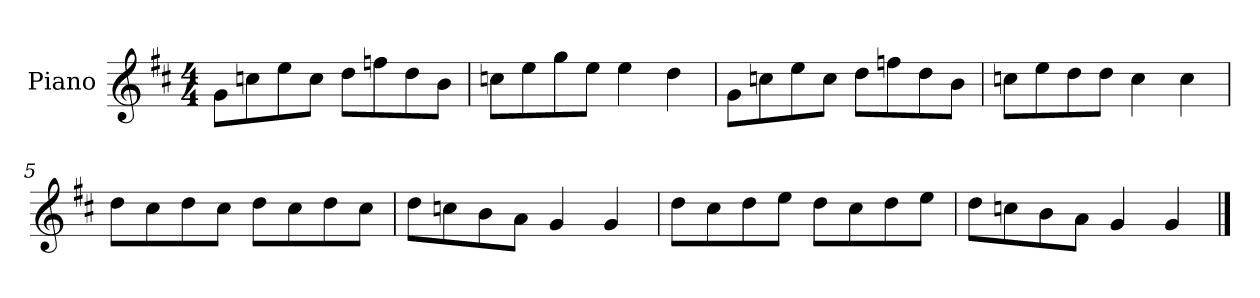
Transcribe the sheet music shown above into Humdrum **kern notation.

**kern
*part1
*staff1
*I"Piano
*I'P-no
*clefG2
*k[f#c#]
*M4/4
*MM90
=1
8g\L
8ccn\
8ee\
8cc\J
8dd\L
8ffn\
8dd\
8b\J
=2
8ccn\L
8ee\
8gg\
8ee\J
4ee\
4dd\
=3
8g\L
8ccn\
8ee\
8cc\J
8dd\L
8ffn\
8dd\
8b\J
=4
8ccn\L
8ee\
8dd\
8dd\J
4cc\
4cc\
=5
8dd\L
8cc#\
8dd\
8cc#\J
8dd\L
8cc#\
8dd\
8cc#\J
!!LO:LB:g=z
=6
8dd\L
8ccn\
8b\
8a\J
4g/
4g/
=7
8dd\L
8cc#\
8dd\
8ee\J
8dd\L
8cc#\
8dd\
8ee\J
=8
8dd\L
8ccn\
8b\
8a\J
4g/
4g/
==
*-
